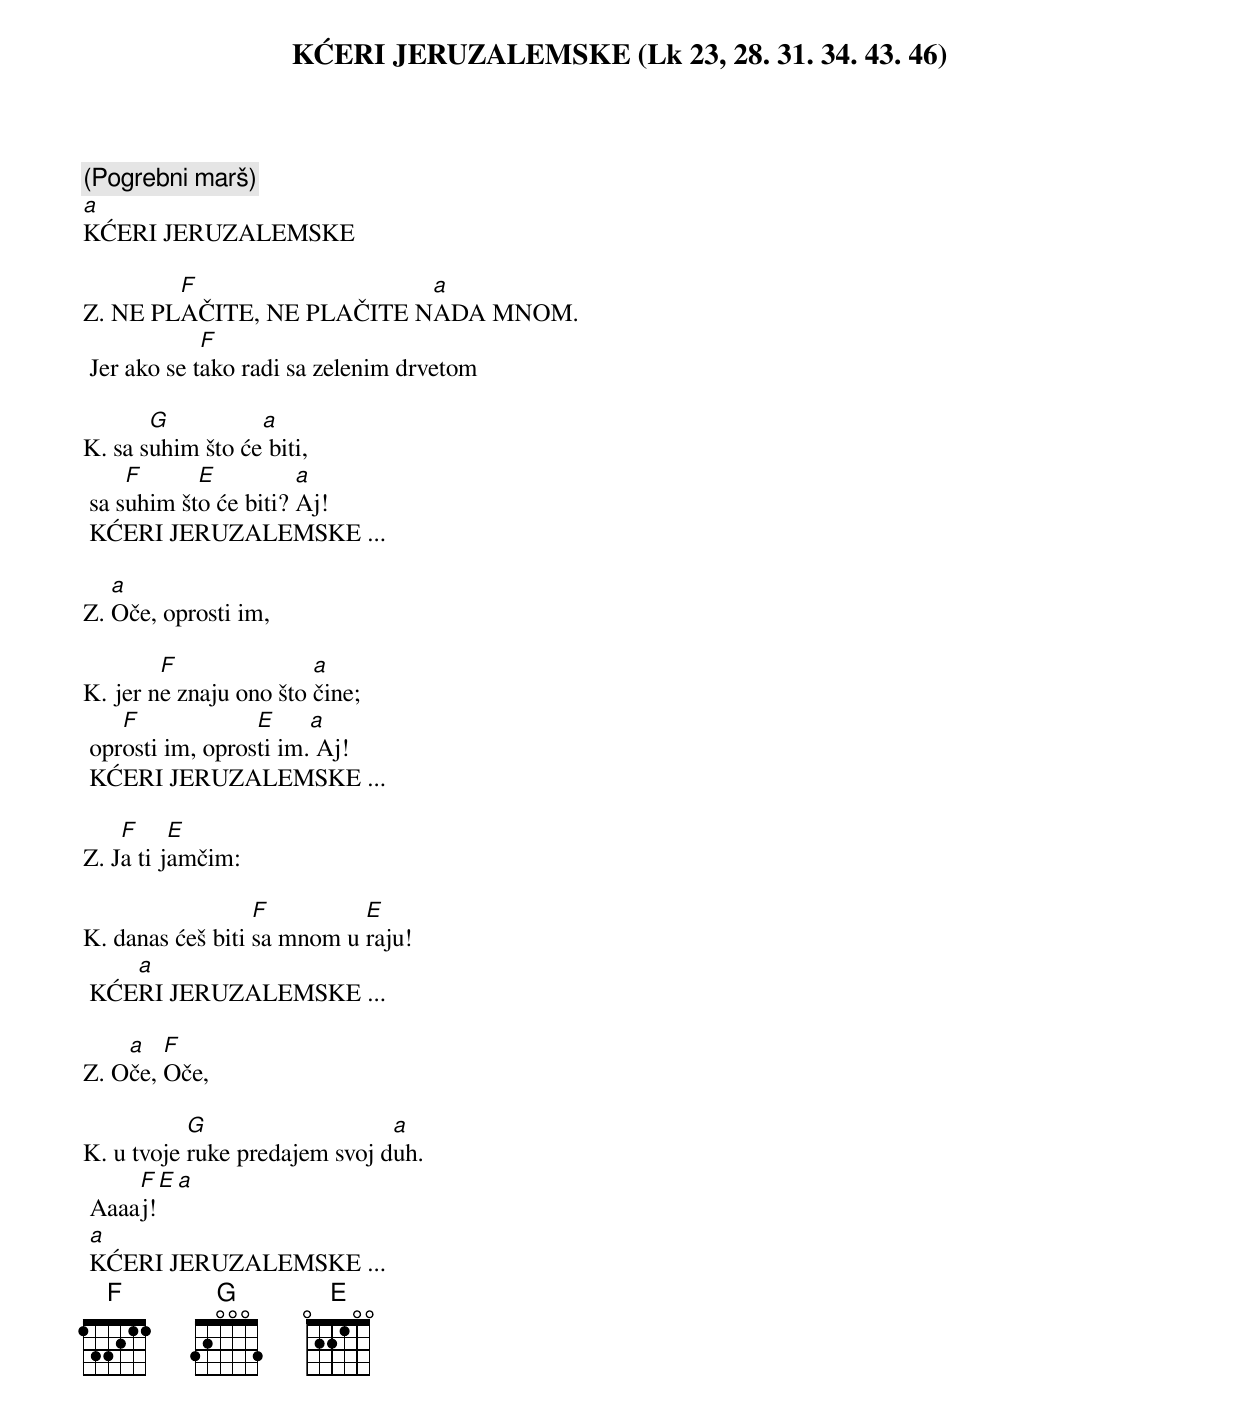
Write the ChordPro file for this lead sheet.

{title: KĆERI JERUZALEMSKE (Lk 23, 28. 31. 34. 43. 46)}

{comment: (Pogrebni marš)}
[a]KĆERI JERUZALEMSKE

Z.	NE PL[F]AČITE, NE PLAČITE N[a]ADA MNOM.
	Jer ako se t[F]ako radi sa zelenim drvetom

K.	sa s[G]uhim što će[a] biti,
	sa s[F]uhim št[E]o će biti? [a]Aj!
	KĆERI JERUZALEMSKE ...

Z.	[a]Oče, oprosti im,

K.	jer n[F]e znaju ono što [a]čine;
	opr[F]osti im, opros[E]ti im.[a] Aj!
	KĆERI JERUZALEMSKE ...

Z.	J[F]a ti j[E]amčim:

K.	danas ćeš biti [F]sa mnom u [E]raju!
	KĆE[a]RI JERUZALEMSKE ...

Z.	O[a]če, [F]Oče,

K.	u tvoje [G]ruke predajem svoj d[a]uh.
	Aaaa[F]j![E][a]
	[a]KĆERI JERUZALEMSKE ...
